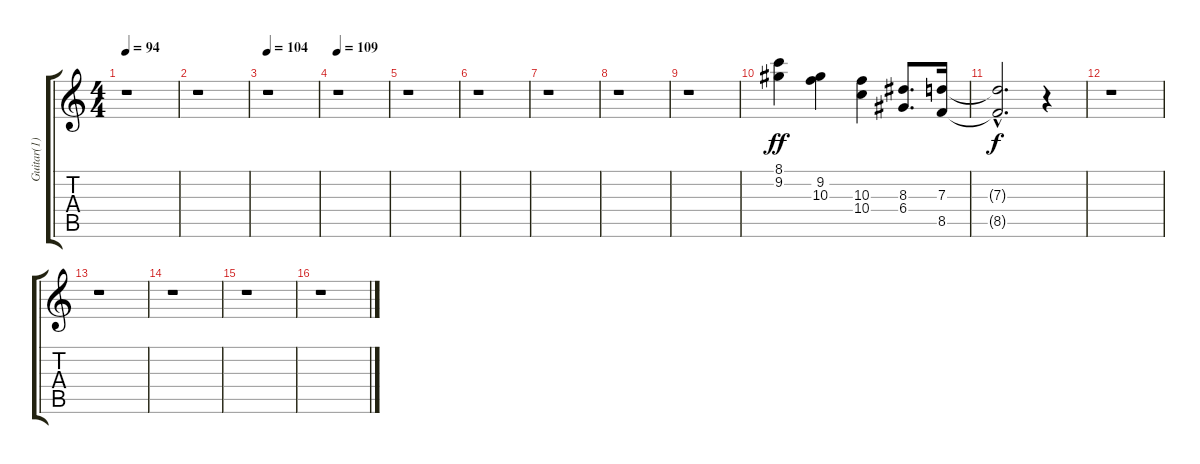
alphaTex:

\track ("Guitar(1)       " "Guitar(1) ") {instrument distortionguitar}
\staff {score tabs}
\tuning (E4 B3 G3 D3 A2 E2) {hide}
\ts (4 4)
\tempo 94
\clef g2
\ks c
r.1{dy ff instrument distortionguitar} |
r.1 |
\tempo 104
r.1 |
\tempo 109
r.1 |
r.1 |
r.1 |
r.1 |
r.1 |
r.1 |
(8.1 9.2).4 (9.2 10.3).4 (10.3 10.4).4 (8.3 6.4).8{d volume 14} (7.3 8.5).16{volume 15} |
(7.3{hac t} 8.5{hac t}).2{d dy f} r.4 |
r.1 |
r.1 |
r.1 |
r.1 |
r.1
